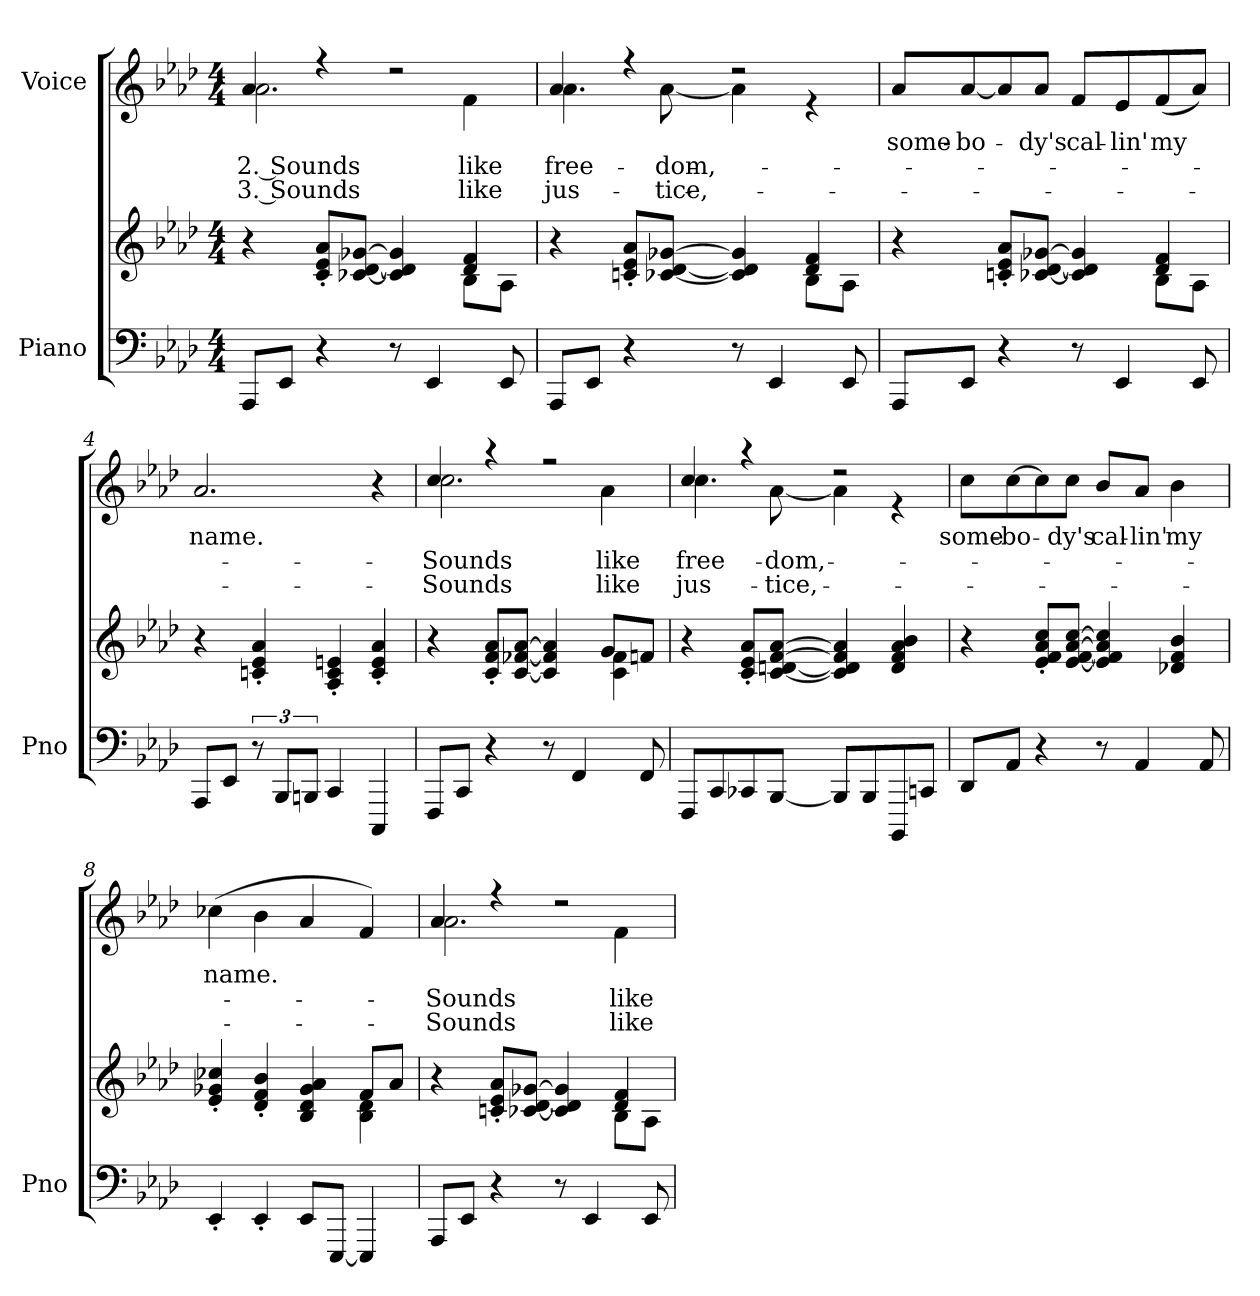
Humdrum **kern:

**kern	**kern	**kern	**text	**text	**text
*part2	*part2	*part1	*part1	*part1	*part1
*staff3	*staff2	*staff1	*staff1	*staff1	*staff1
*I"Piano	*	*I"Voice	*	*	*
*I'Pno	*	*	*	*	*
*clefF4	*clefG2	*clefG2	*	*	*
*k[b-e-a-d-]	*k[b-e-a-d-]	*k[b-e-a-d-]	*	*	*
*A-:	*A-:	*A-:	*	*	*
*M4/4	*M4/4	*M4/4	*	*	*
*MM88	*MM88	*MM88	*	*	*
=1	=1	=1	=1	=1	=1
*	*^	*	*	*	*
!	!	!	!LO:TX:a:t=qaa z=[qp  ]e	!	!	!
!	!	!	!	!LO:LY:b	!	!
*	*	*	*^	*	*	*
!	!	!	!	!	!	!LO:LY:b	!LO:LY:b
8AAA-/L	4r	2.ryy	4a-/	2.a-\	.	2. Sounds	3. Sounds
8EE-/J	.	.	.	.	.	.	.
4r	8c/' 8e-/' 8a-/'L	.	4r	.	.	.	.
.	[<8c-X/ [>8d-/ [>8g-X/J	.	.	.	.	.	.
8r	4c-/] 4d-/] 4g-/]	.	2r	.	.	.	.
4EE-/	.	.	.	.	.	.	.
!	!	!	!	!	!	!LO:LY:b	!LO:LY:b
.	4d-/ 4f/	8B-\L	.	4f\	.	like	like
8EE-/	.	8A-\J	.	.	.	.	.
=2	=2	=2	=2	=2	=2	=2	=2
!	!	!	!	!	!LO:LY:b	!	!
!	!	!	!	!	!	!LO:LY:b	!LO:LY:b
8AAA-/L	4r	2.ryy	4a-/	4.a-\	.	free-	jus-
8EE-/J	.	.	.	.	.	.	.
4r	8cn/' 8e-/' 8a-/'L	.	4r	.	.	.	.
!	!	!	!	!	!	!LO:LY:b	!LO:LY:b
.	[<8c-X/ [>8d-/ [>8g-X/J	.	.	[<8a-\	.	-dom,	-tice,
8r	4c-/] 4d-/] 4g-/]	.	2r	4a-\]	.	.	.
4EE-/	.	.	.	.	.	.	.
.	4d-/ 4f/	8B-\L	.	4r	.	.	.
8EE-/	.	8A-\J	.	.	.	.	.
*	*	*	*v	*v	*	*	*
=3	=3	=3	=3	=3	=3	=3
!	!	!	!	!LO:LY:b	!	!
8AAA-/L	4r	2.ryy	8a-/L	some-	.	.
!	!	!	!	!LO:LY:b	!	!
8EE-/J	.	.	[<8a-/	-bo-	.	.
4r	8cn/' 8e-/' 8a-/'L	.	8a-/]	.	.	.
!	!	!	!	!LO:LY:b	!	!
.	[<8c-X/ [>8d-/ [>8g-X/J	.	8a-/J	-dy's	.	.
!	!	!	!	!LO:LY:b	!	!
8r	4c-/] 4d-/] 4g-/]	.	8f/L	cal-	.	.
!	!	!	!	!LO:LY:b	!	!
4EE-/	.	.	8e-/	-lin'	.	.
!	!	!	!	!LO:LY:b	!	!
.	4d-/ 4f/	8B-\L	(<8f/	my	.	.
8EE-/	.	8A-\J	8a-/J)	.	.	.
!!LO:LB:g=z
=4	=4	=4	=4	=4	=4	=4
!	!	!	!	!LO:LY:b	!	!
*	*v	*v	*	*	*	*
8AAA-/L	4r	2.a-/	name.	.	.
8EE-/J	.	.	.	.	.
12r	4cn/' 4e-/' 4a-/'	.	.	.	.
12BBB-/L	.	.	.	.	.
12BBBn/J	.	.	.	.	.
4CC/	4A-/' 4c/' 4en/'	.	.	.	.
4CCC/	4c/' 4e/' 4a-/'	4r	.	.	.
=5	=5	=5	=5	=5	=5
*	*^	*	*	*	*
!	!	!	!	!LO:LY:b	!	!
*	*	*	*^	*	*	*
!	!	!	!	!	!	!LO:LY:b	!LO:LY:b
8FFF/L	4r	2.ryy	4cc/	2.cc\	.	Sounds	Sounds
8CC/J	.	.	.	.	.	.	.
4r	8c/' 8f/' 8a-/'L	.	4r	.	.	.	.
.	[<8c/ [<8f-X/ [>8a-/J	.	.	.	.	.	.
8r	4c/] 4f-/] 4a-/]	.	2r	.	.	.	.
4FF/	.	.	.	.	.	.	.
!	!	!	!	!	!	!LO:LY:b	!LO:LY:b
.	8g/L	4c\ 4f-\	.	4a-\	.	like	like
8FF/	8fn/J	.	.	.	.	.	.
*	*v	*v	*	*	*	*	*
=6	=6	=6	=6	=6	=6	=6
!	!	!	!	!LO:LY:b	!	!
!	!	!	!	!	!LO:LY:b	!LO:LY:b
8FFF/L	4r	4cc/	4.cc\	.	free-	jus-
8CC/	.	.	.	.	.	.
8CC-X/	8c/' 8e-/' 8a-/'L	4r	.	.	.	.
!	!	!	!	!	!LO:LY:b	!LO:LY:b
[<8BBB-/J	[<8c/ [>8dn/ [>8f/ [>8a-/J	.	[<8a-\	.	-dom,	-tice,
8BBB-/L]	4c/] 4d/] 4f/] 4a-/]	2r	4a-\]	.	.	.
8BBB-/	.	.	.	.	.	.
8BBBB-/	4d/ 4f/ 4a-/ 4b-/	.	4r	.	.	.
8CCn/J	.	.	.	.	.	.
*	*	*v	*v	*	*	*
!!LO:LB:g=z
=7	=7	=7	=7	=7	=7
!	!	!	!LO:LY:b	!	!
8DD-/L	4r	8cc\L	some-	.	.
!	!	!	!LO:LY:b	!	!
8AA-/J	.	[>8cc\	-bo-	.	.
4r	8e-/' 8f/' 8a-/' 8cc/'L	8cc\]	.	.	.
!	!	!	!LO:LY:b	!	!
.	[<8e-/ [>8f/ [>8a-/ [>8cc/J	8cc\J	-dy's	.	.
!	!	!	!LO:LY:b	!	!
8r	4e-/] 4f/] 4a-/] 4cc/]	8b-/L	cal-	.	.
!	!	!	!LO:LY:b	!	!
4AA-/	.	8a-/J	-lin'	.	.
!	!	!	!LO:LY:b	!	!
.	4d-X/ 4f/ 4b-/	4b-\	my	.	.
8AA-/	.	.	.	.	.
=8	=8	=8	=8	=8	=8
*	*^	*	*	*	*
!	!	!	!	!LO:LY:b	!	!
4EE-'/	4e-/' 4g-X/' 4cc-X/'	2.ryy	(>4cc-X\	name.	.	.
4EE-'/	4d-/' 4f/' 4b-/'	.	4b-\	.	.	.
8EE-/L	4B-/ 4d-/ 4g-/ 4a-/	.	4a-/	.	.	.
[<8EEE-/J	.	.	.	.	.	.
4EEE-/]	8f/L	4B-\ 4d-\	4f/)	.	.	.
.	8a-/J	.	.	.	.	.
=9	=9	=9	=9	=9	=9	=9
!	!	!	!	!LO:LY:b	!	!
*	*	*	*^	*	*	*
!	!	!	!	!	!	!LO:LY:b	!LO:LY:b
8AAA-/L	4r	2.ryy	4a-/	2.a-\	.	Sounds	Sounds
8EE-/J	.	.	.	.	.	.	.
4r	8cn/' 8e-/' 8a-/'L	.	4r	.	.	.	.
.	[<8c-X/ [>8d-/ [>8g-X/J	.	.	.	.	.	.
8r	4c-/] 4d-/] 4g-/]	.	2r	.	.	.	.
4EE-/	.	.	.	.	.	.	.
!	!	!	!	!	!	!LO:LY:b	!LO:LY:b
.	4d-/ 4f/	8B-\L	.	4f\	.	like	like
8EE-/	.	8A-\J	.	.	.	.	.
*	*v	*v	*	*	*	*	*
*	*	*v	*v	*	*	*
=	=	=	=	=	=
*-	*-	*-	*-	*-	*-
